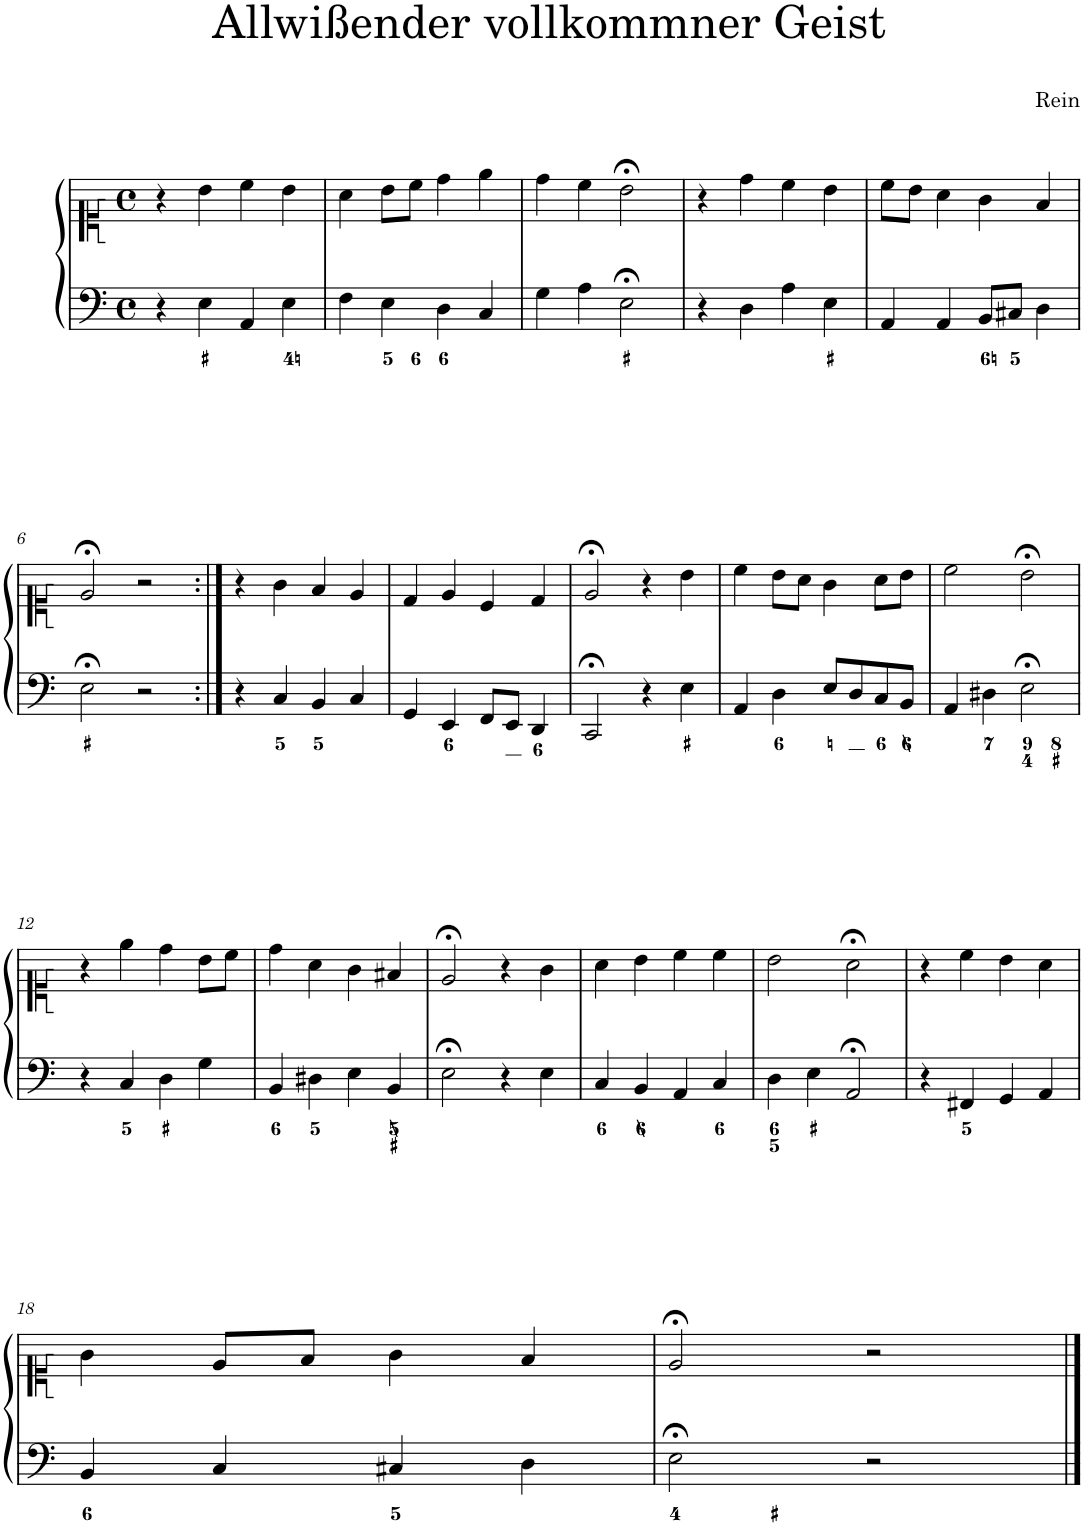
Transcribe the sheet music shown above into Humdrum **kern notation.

**kern	**kern
*part1	*part1
*staff2	*staff1
*I"Piano	*
*I'Pno.	*
*clefF4	*clefC1
*k[]	*k[]
*M4/4	*M4/4
*met(c)	*met(c)
=1	=1
4r	4r
4E\	4b\
4AA/	4cc\
4E\	4b\
=2	=2
4F\	4a\
4E\	8b\L
.	8cc\J
4D\	4dd\
4C/	4ee\
=3	=3
4G\	4dd\
4A\	4cc\
2E;<\	2b;<\
=4	=4
4r	4r
4D\	4dd\
4A\	4cc\
4E\	4b\
=5	=5
4AA/	8cc\L
.	8b\J
4AA/	4a\
8BB/L	4g\
8C#X/J	.
4D\	4f/
!!LO:LB:g=z
=6	=6
2E;<\	2e;</
2r	2r
=7:|!	=7:|!
4r	4r
4C/	4g\
4BB/	4f/
4C/	4e/
=8	=8
4GG/	4d/
4EE/	4e/
8FF/L	4c/
8EE/J	.
4DD/	4d/
=9	=9
2CC;</	2e;</
4r	4r
4E\	4b\
=10	=10
4AA/	4cc\
4D\	8b\L
.	8a\J
8E/L	4g\
8D/	.
8C/	8a\L
8BB/J	8b\J
=11	=11
4AA/	2cc\
4D#X\	.
2E;<\	2b;<\
!!LO:LB:g=z
=12	=12
4r	4r
4C/	4ee\
4D\	4dd\
4G\	8b\L
.	8cc\J
=13	=13
4BB/	4dd\
4D#X\	4a\
4E\	4g\
4BB/	4f#X/
=14	=14
2E;<\	2e;</
4r	4r
4E\	4g\
=15	=15
4C/	4a\
4BB/	4b\
4AA/	4cc\
4C/	4cc\
=16	=16
4D\	2b\
4E\	.
2AA;</	2a;<\
=17	=17
4r	4r
4FF#X/	4cc\
4GG/	4b\
4AA/	4a\
!!LO:LB:g=z
=18	=18
4BB/	4g\
4C/	8e/L
.	8f/J
4C#X/	4g\
4D\	4f/
=19	=19
2E;<\	2e;</
2r	2r
==	==
*-	*-
